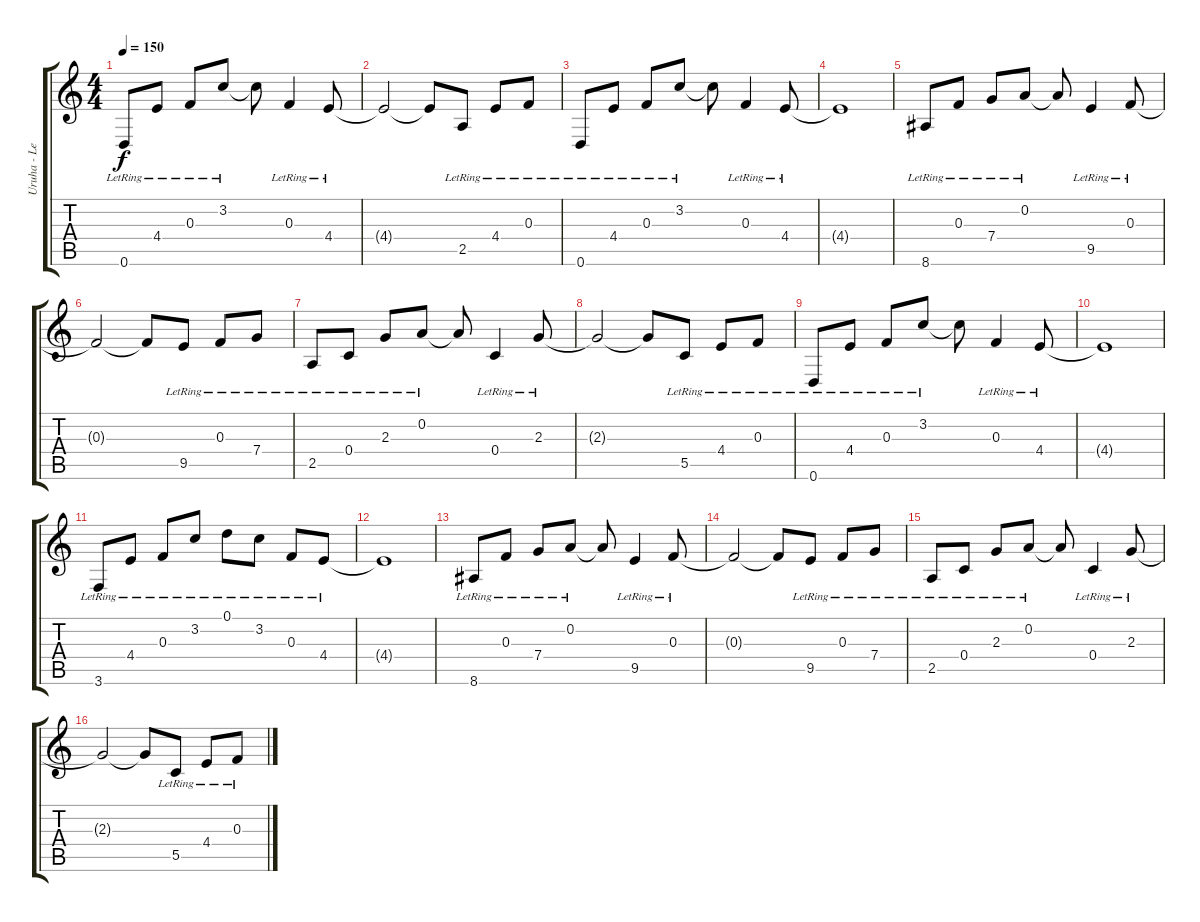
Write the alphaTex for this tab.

\track ("Uruha - Lead Guitar" "Uruha - Le") {instrument distortionguitar}
\staff {score tabs}
\tuning (D4 A3 F3 C3 G2 D2) {hide}
\ts (4 4)
\tempo 150
\clef g2
\ks c
0.6{lr}.8{dy f} 4.4{lr}.8 0.3{lr}.8 3.2{lr}.8 3.2{t}.8 0.3{lr}.4 4.4{lr}.8 |
4.4{t}.2 4.4{t}.8 2.5{lr}.8 4.4{lr}.8 0.3{lr}.8 |
0.6{lr}.8 4.4{lr}.8 0.3{lr}.8 3.2{lr}.8 3.2{t}.8 0.3{lr}.4 4.4{lr}.8 |
4.4{t}.1 |
8.6{lr}.8 0.3{lr}.8 7.4{lr}.8 0.2{lr}.8 0.2{t}.8 9.5{lr}.4 0.3{lr}.8 |
0.3{t}.2 0.3{t}.8 9.5{lr}.8 0.3{lr}.8 7.4{lr}.8 |
2.5{lr}.8 0.4{lr}.8 2.3{lr}.8 0.2{lr}.8 0.2{t}.8 0.4{lr}.4 2.3{lr}.8 |
2.3{t}.2 2.3{t}.8 5.5{lr}.8 4.4{lr}.8 0.3{lr}.8 |
0.6{lr}.8 4.4{lr}.8 0.3{lr}.8 3.2{lr}.8 3.2{t}.8 0.3{lr}.4 4.4{lr}.8 |
4.4{t}.1 |
3.6{lr}.8 4.4{lr}.8 0.3{lr}.8 3.2{lr}.8 0.1{lr}.8 3.2{lr}.8 0.3{lr}.8 4.4{lr}.8 |
4.4{t}.1 |
8.6{lr}.8 0.3{lr}.8 7.4{lr}.8 0.2{lr}.8 0.2{t}.8 9.5{lr}.4 0.3{lr}.8 |
0.3{t}.2 0.3{t}.8 9.5{lr}.8 0.3{lr}.8 7.4{lr}.8 |
2.5{lr}.8 0.4{lr}.8 2.3{lr}.8 0.2{lr}.8 0.2{t}.8 0.4{lr}.4 2.3{lr}.8 |
2.3{t}.2 2.3{t}.8 5.5{lr}.8 4.4{lr}.8 0.3{lr}.8
